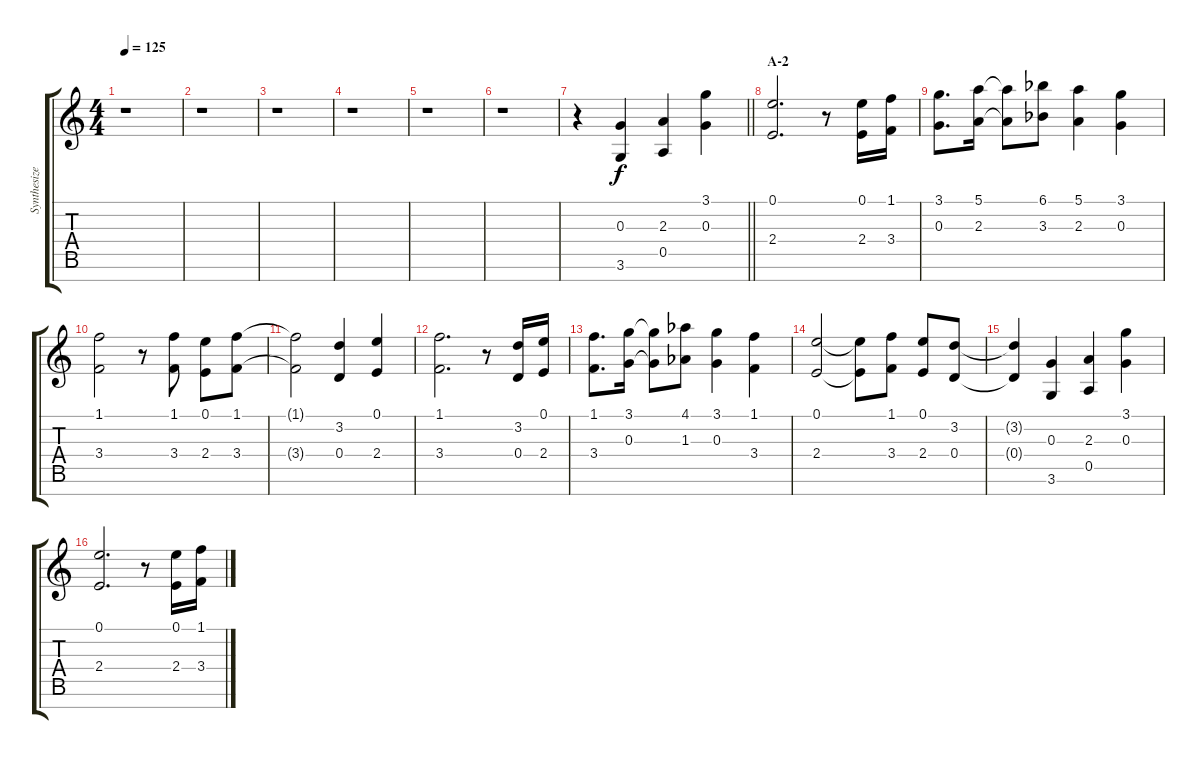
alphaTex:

\track ("Synthesizer I" "Synthesize") {instrument fx5brightness}
\staff {score tabs}
\tuning (E5 B4 G4 D4 A3 E3 B2) {hide}
\ts (4 4)
\tempo 125
\clef g2
\ks c
r.1{dy f} |
r.1 |
r.1 |
r.1 |
r.1 |
r.1 |
\barLineRight lightlight
r.4 (0.3 3.6).4 (2.3 0.5).4 (3.1 0.3).4 |
\section ("" "A-2")
(0.1 2.4).2{d} r.8 (0.1 2.4).16 (1.1 3.4).16 |
(3.1 0.3).8{d} (5.1 2.3).16 (5.1{t} 2.3{t}).8 (6.1{acc b} 3.3{acc b}).8 (5.1 2.3).4 (3.1 0.3).4 |
(1.1 3.4).2 r.8 (1.1 3.4).8 (0.1 2.4).8 (1.1 3.4).8 |
(1.1{t} 3.4{t}).2 (3.2 0.4).4 (0.1 2.4).4 |
(1.1 3.4).2{d} r.8 (3.2 0.4).16 (0.1 2.4).16 |
(1.1 3.4).8{d} (3.1 0.3).16 (3.1{t} 0.3{t}).8 (4.1{acc b} 1.3{acc b}).8 (3.1 0.3).4 (1.1 3.4).4 |
(0.1 2.4).2 (0.1{t} 2.4{t}).8 (1.1 3.4).8 (0.1 2.4).8 (3.2 0.4).8 |
(3.2{t} 0.4{t}).4 (0.3 3.6).4 (2.3 0.5).4 (3.1 0.3).4 |
(0.1 2.4).2{d} r.8 (0.1 2.4).16 (1.1 3.4).16
